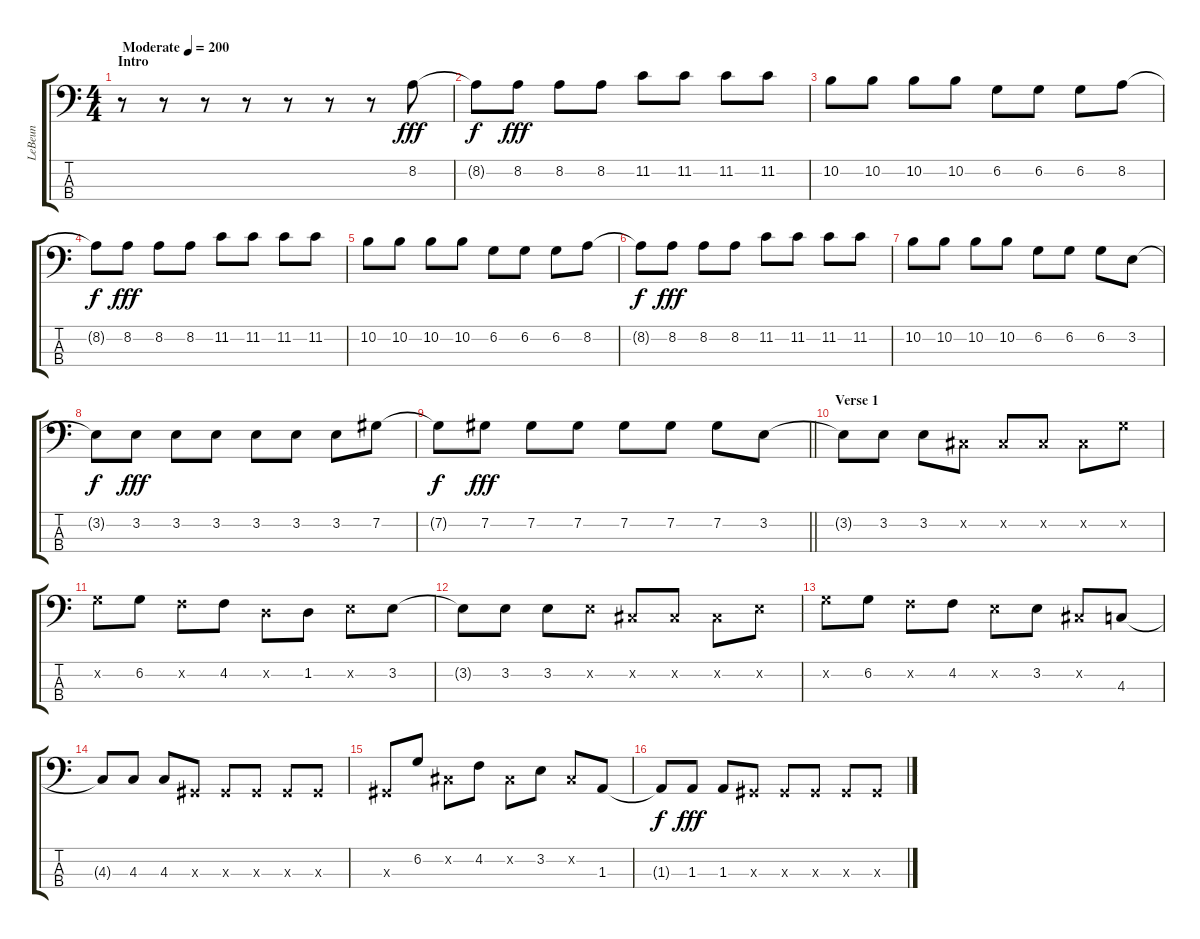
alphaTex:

\track ("LeBeun" "LeBeun") {instrument electricbassfinger}
\staff {score tabs}
\tuning (Gb2 Db2 Ab1 Eb1) {hide}
\ts (4 4)
\section ("" "Intro")
\tempo (200 "Moderate")
\clef f4
\ks c
r.8{dy fff instrument electricbassfinger} r.8 r.8 r.8 r.8 r.8 r.8 8.2.8 |
8.2{t}.8{dy f} 8.2.8{dy fff} 8.2.8 8.2.8 11.2.8 11.2.8 11.2.8 11.2.8 |
10.2.8 10.2.8 10.2.8 10.2.8 6.2.8 6.2.8 6.2.8 8.2.8 |
8.2{t}.8{dy f} 8.2.8{dy fff} 8.2.8 8.2.8 11.2.8 11.2.8 11.2.8 11.2.8 |
10.2.8 10.2.8 10.2.8 10.2.8 6.2.8 6.2.8 6.2.8 8.2.8 |
8.2{t}.8{dy f} 8.2.8{dy fff} 8.2.8 8.2.8 11.2.8 11.2.8 11.2.8 11.2.8 |
10.2.8 10.2.8 10.2.8 10.2.8 6.2.8 6.2.8 6.2.8 3.2.8 |
3.2{t}.8{dy f} 3.2.8{dy fff} 3.2.8 3.2.8 3.2.8 3.2.8 3.2.8 7.2.8 |
\barLineRight lightlight
7.2{t}.8{dy f} 7.2.8{dy fff} 7.2.8 7.2.8 7.2.8 7.2.8 7.2.8 3.2.8 |
\section ("" "Verse 1")
3.2{t}.8 3.2.8 3.2.8 0.2{x}.8 0.2{x}.8 0.2{x}.8 0.2{x}.8 6.2{x}.8 |
6.2{x}.8 6.2.8 4.2{x}.8 4.2.8 1.2{x}.8 1.2.8 3.2{x}.8 3.2.8 |
3.2{t}.8 3.2.8 3.2.8 3.2{x}.8 0.2{x}.8 0.2{x}.8 0.2{x}.8 3.2{x}.8 |
6.2{x}.8 6.2.8 4.2{x}.8 4.2.8 3.2{x}.8 3.2.8 0.2{x}.8 4.3.8 |
4.3{t}.8 4.3.8 4.3.8 0.3{x}.8 0.3{x}.8 0.3{x}.8 0.3{x}.8 0.3{x}.8 |
0.3{x}.8 6.2.8 0.2{x}.8 4.2.8 0.2{x}.8 3.2.8 0.2{x}.8 1.3.8 |
1.3{t}.8{dy f} 1.3.8{dy fff} 1.3.8 0.3{x}.8 0.3{x}.8 0.3{x}.8 0.3{x}.8 0.3{x}.8
